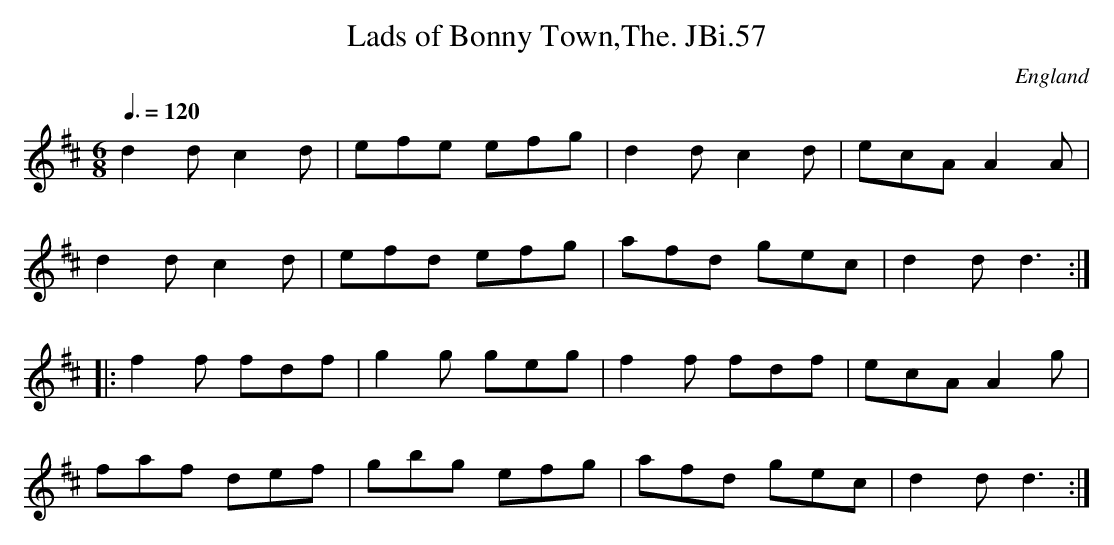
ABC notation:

X:1
T:Lads of Bonny Town,The. JBi.57
L:1/8
M:6/8
O:England
Q:3/8=120
K:D
d2dc2d|efe efg|d2dc2d|ecAA2A|!
d2dc2d|efd efg|afd gec|d2dd3:|!
|:f2f fdf|g2g geg|f2f fdf|ecAA2g|!
faf def|gbg efg|afd gec|d2dd3:|
